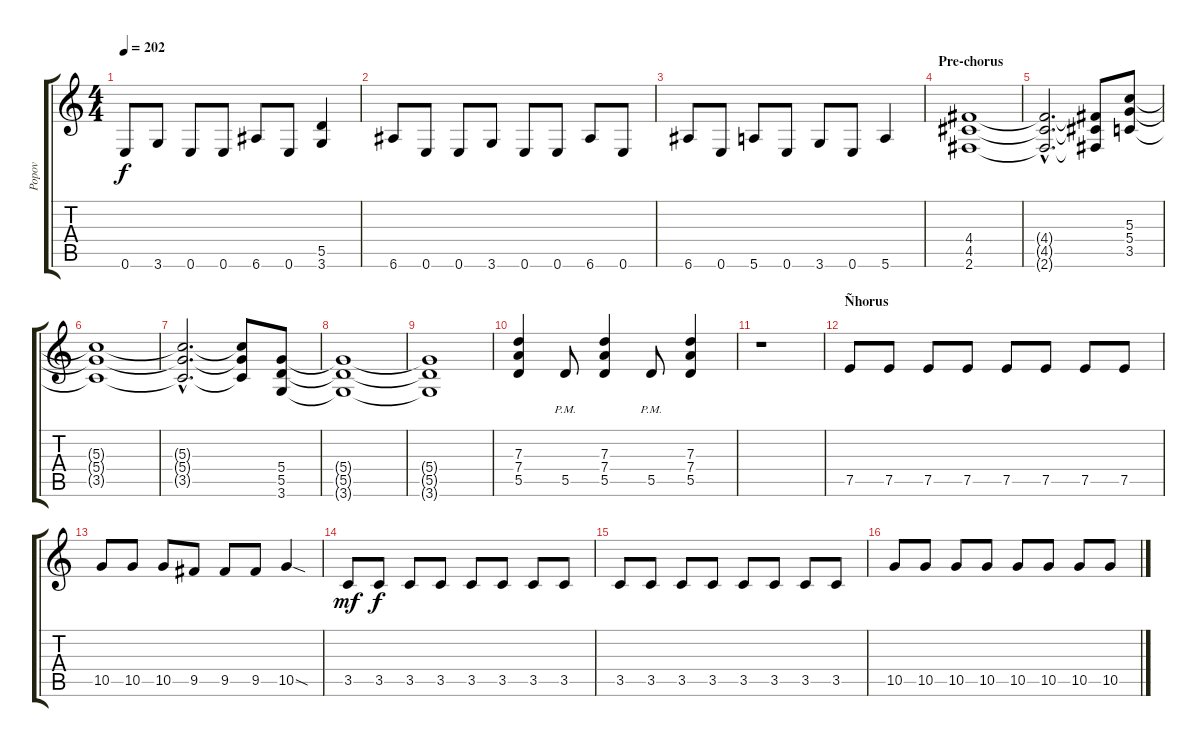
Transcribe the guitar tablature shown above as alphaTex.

\track ("Popov" "Popov") {instrument distortionguitar}
\staff {score tabs}
\tuning (E4 B3 G3 D3 A2 E2) {hide}
\ts (4 4)
\tempo 202
\clef g2
\ks c
0.6.8{dy f} 3.6.8 0.6.8 0.6.8 6.6.8 0.6.8 (5.5 3.6).4 |
6.6.8 0.6.8 0.6.8 3.6.8 0.6.8 0.6.8 6.6.8 0.6.8 |
6.6.8 0.6.8 5.6.8 0.6.8 3.6.8 0.6.8 5.6.4 |
\section ("" "Pre-chorus")
(4.4 4.5 2.6).1 |
(4.4{hac t} 4.5{hac t} 2.6{hac t}).2{d} (4.4{t} 4.5{t} 2.6{t}).8 (5.3 5.4 3.5).8 |
(5.3{t} 5.4{t} 3.5{t}).1 |
(5.3{hac t} 5.4{hac t} 3.5{hac t}).2{d} (5.3{t} 5.4{t} 3.5{t}).8 (5.4 5.5 3.6).8 |
(5.4{t} 5.5{t} 3.6{t}).1 |
(5.4{t} 5.5{t} 3.6{t}).1 |
(7.3 7.4 5.5).4 5.5{pm}.8 (7.3 7.4 5.5).4 5.5{pm}.8 (7.3 7.4 5.5).4 |
r.1 |
\section ("" "Ñhorus ")
7.5.8 7.5.8 7.5.8 7.5.8 7.5.8 7.5.8 7.5.8 7.5.8 |
10.5.8 10.5.8 10.5.8 9.5.8 9.5.8 9.5.8 10.5{sod}.4 |
3.5.8{dy mf} 3.5.8{dy f} 3.5.8 3.5.8 3.5.8 3.5.8 3.5.8 3.5.8 |
3.5.8 3.5.8 3.5.8 3.5.8 3.5.8 3.5.8 3.5.8 3.5.8 |
10.5.8 10.5.8 10.5.8 10.5.8 10.5.8 10.5.8 10.5.8 10.5.8
